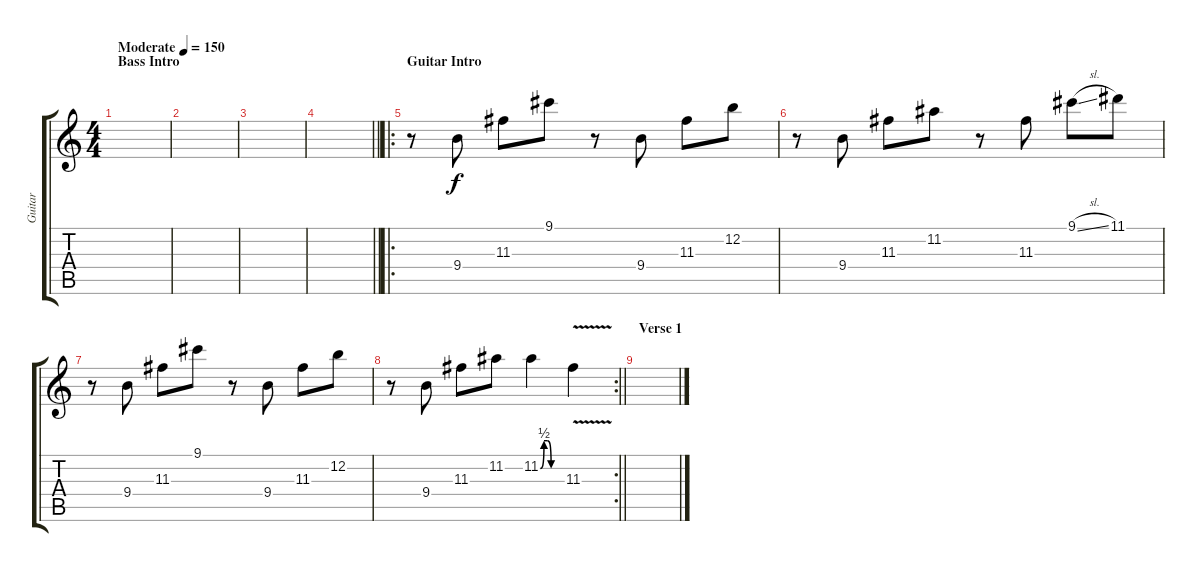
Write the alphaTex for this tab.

\track ("Guitar" "Guitar") {instrument distortionguitar}
\staff {score tabs}
\tuning (E4 B3 G3 D3 A2 E2) {hide}
\ts (4 4)
\section ("" "Bass Intro")
\tempo (150 "Moderate")
\clef g2
\ks c
|
|
|
\barLineRight lightlight
|
\ro
\section ("" "Guitar Intro")
r.8 9.4.8 11.3.8 9.1.8 r.8 9.4.8 11.3.8 12.2.8 |
r.8 9.4.8 11.3.8 11.2.8 r.8 11.3.8 9.1{sl}.8 11.1.8 |
r.8 9.4.8 11.3.8 9.1.8 r.8 9.4.8 11.3.8 12.2.8 |
\rc 2
\barLineRight lightlight
r.8 9.4.8 11.3.8 11.2.8 11.2{be (custom 0 0 10 2 20 2 30 0 60 0)}.4 11.3{v}.4 |
\section ("" "Verse 1")
